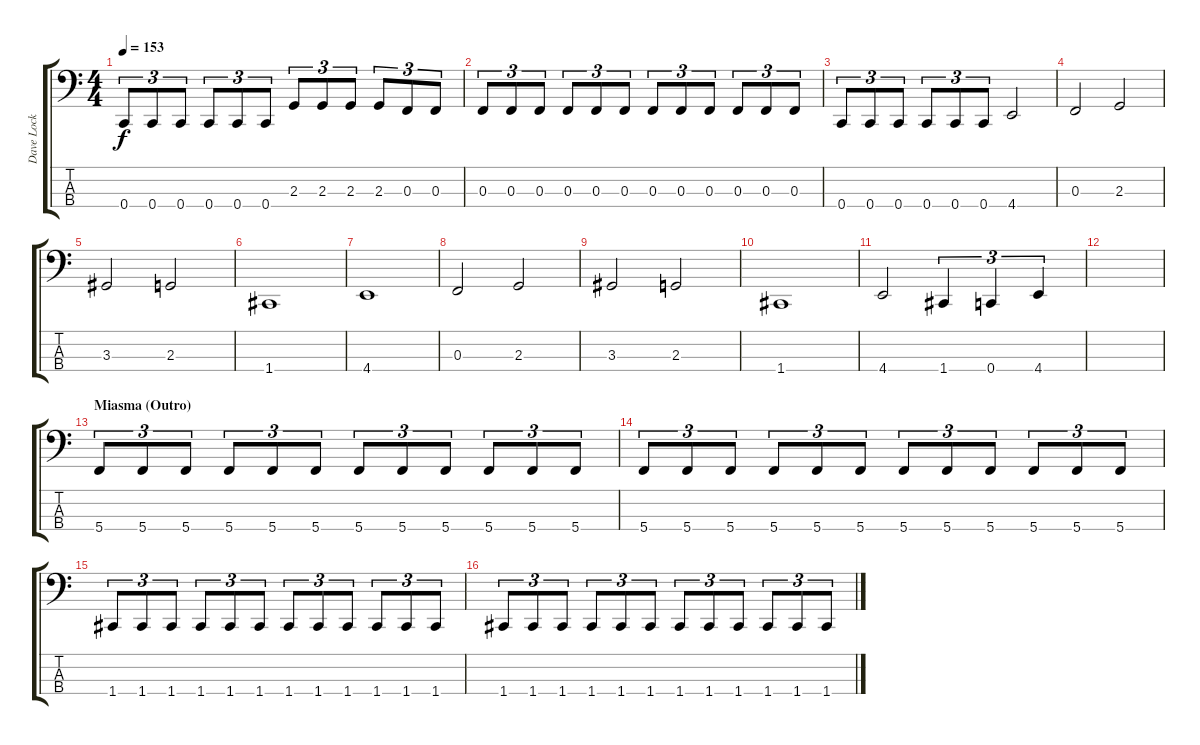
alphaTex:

\track ("Dave Lock (Bass)" "Dave Lock ") {instrument electricbasspick}
\staff {score tabs}
\tuning (Eb2 Bb1 F1 C1) {hide}
\ts (4 4)
\tempo 153
\clef f4
\ks c
0.4.8{tu (3 2) dy f} 0.4.8{tu (3 2)} 0.4.8{tu (3 2)} 0.4.8{tu (3 2)} 0.4.8{tu (3 2)} 0.4.8{tu (3 2)} 2.3.8{tu (3 2)} 2.3.8{tu (3 2)} 2.3.8{tu (3 2)} 2.3.8{tu (3 2)} 0.3.8{tu (3 2)} 0.3.8{tu (3 2)} |
0.3.8{tu (3 2)} 0.3.8{tu (3 2)} 0.3.8{tu (3 2)} 0.3.8{tu (3 2)} 0.3.8{tu (3 2)} 0.3.8{tu (3 2)} 0.3.8{tu (3 2)} 0.3.8{tu (3 2)} 0.3.8{tu (3 2)} 0.3.8{tu (3 2)} 0.3.8{tu (3 2)} 0.3.8{tu (3 2)} |
0.4.8{tu (3 2)} 0.4.8{tu (3 2)} 0.4.8{tu (3 2)} 0.4.8{tu (3 2)} 0.4.8{tu (3 2)} 0.4.8{tu (3 2)} 4.4.2 |
0.3.2 2.3.2 |
3.3.2 2.3.2 |
1.4.1 |
4.4.1 |
0.3.2 2.3.2 |
3.3.2 2.3.2 |
1.4.1 |
4.4.2 1.4.4{tu (3 2)} 0.4.4{tu (3 2)} 4.4.4{tu (3 2)} |
|
\section ("" "Miasma (Outro)")
5.4.8{tu (3 2)} 5.4.8{tu (3 2)} 5.4.8{tu (3 2)} 5.4.8{tu (3 2)} 5.4.8{tu (3 2)} 5.4.8{tu (3 2)} 5.4.8{tu (3 2)} 5.4.8{tu (3 2)} 5.4.8{tu (3 2)} 5.4.8{tu (3 2)} 5.4.8{tu (3 2)} 5.4.8{tu (3 2)} |
5.4.8{tu (3 2)} 5.4.8{tu (3 2)} 5.4.8{tu (3 2)} 5.4.8{tu (3 2)} 5.4.8{tu (3 2)} 5.4.8{tu (3 2)} 5.4.8{tu (3 2)} 5.4.8{tu (3 2)} 5.4.8{tu (3 2)} 5.4.8{tu (3 2)} 5.4.8{tu (3 2)} 5.4.8{tu (3 2)} |
1.4.8{tu (3 2)} 1.4.8{tu (3 2)} 1.4.8{tu (3 2)} 1.4.8{tu (3 2)} 1.4.8{tu (3 2)} 1.4.8{tu (3 2)} 1.4.8{tu (3 2)} 1.4.8{tu (3 2)} 1.4.8{tu (3 2)} 1.4.8{tu (3 2)} 1.4.8{tu (3 2)} 1.4.8{tu (3 2)} |
1.4.8{tu (3 2)} 1.4.8{tu (3 2)} 1.4.8{tu (3 2)} 1.4.8{tu (3 2)} 1.4.8{tu (3 2)} 1.4.8{tu (3 2)} 1.4.8{tu (3 2)} 1.4.8{tu (3 2)} 1.4.8{tu (3 2)} 1.4.8{tu (3 2)} 1.4.8{tu (3 2)} 1.4.8{tu (3 2)}
